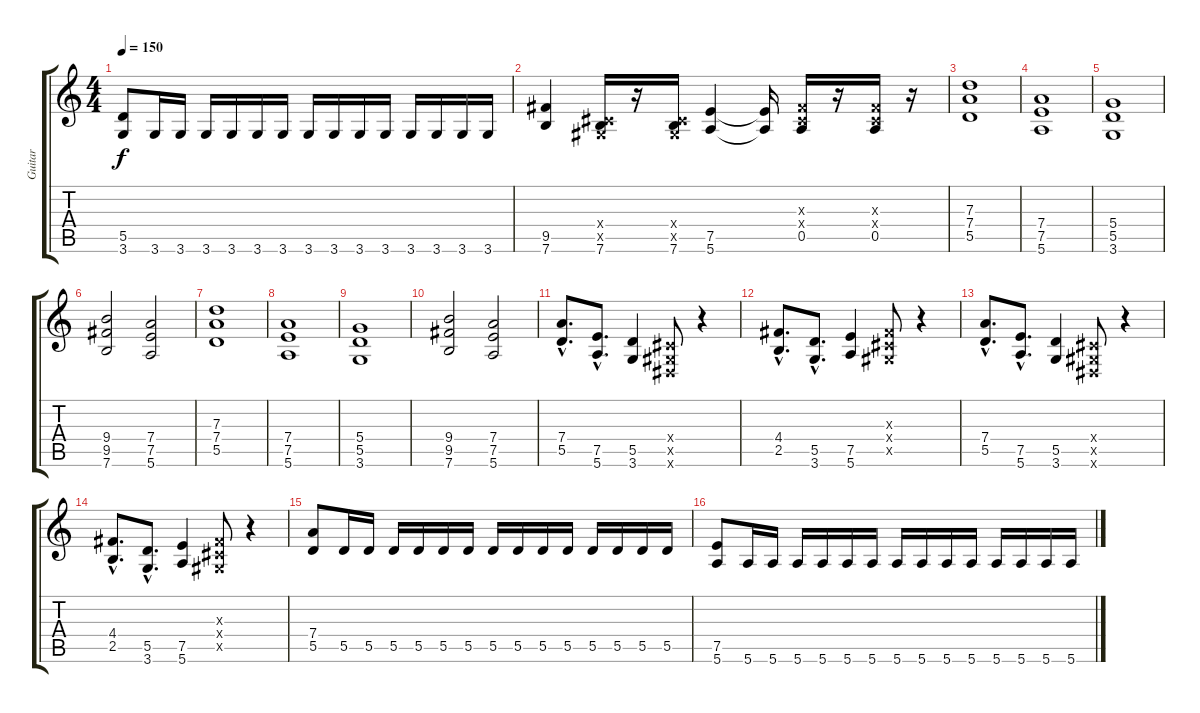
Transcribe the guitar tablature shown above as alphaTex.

\track ("Guitar" "Guitar") {instrument overdrivenguitar}
\staff {score tabs}
\tuning (E4 B3 G3 D3 A2 E2) {hide}
\ts (4 4)
\tempo 150
\clef g2
\ks c
(5.5 3.6).8{dy f} 3.6.16 3.6.16 3.6.16 3.6.16 3.6.16 3.6.16 3.6.16 3.6.16 3.6.16 3.6.16 3.6.16 3.6.16 3.6.16 3.6.16 |
(9.5 7.6).4 (-1.4{x} -1.5{x} 7.6).16 r.16 (-1.4{x} -1.5{x} 7.6).16 (7.5 5.6).4 (7.5{t} 5.6{t}).16 (-1.3{x} -1.4{x} 0.5).16 r.16 (-1.3{x} -1.4{x} 0.5).16 r.16 |
(7.3 7.4 5.5).1 |
(7.4 7.5 5.6).1 |
(5.4 5.5 3.6).1 |
(9.4 9.5 7.6).2 (7.4 7.5 5.6).2 |
(7.3 7.4 5.5).1 |
(7.4 7.5 5.6).1 |
(5.4 5.5 3.6).1 |
(9.4 9.5 7.6).2 (7.4 7.5 5.6).2 |
(7.4{hac} 5.5{hac}).8{d} (7.5{hac} 5.6{hac}).8{d} (5.5 3.6).4 (-1.4{x} -1.5{x} -1.6{x}).8 r.4 |
(4.4{hac} 2.5{hac}).8{d} (5.5{hac} 3.6{hac}).8{d} (7.5 5.6).4 (-1.3{x} -1.4{x} -1.5{x}).8 r.4 |
(7.4{hac} 5.5{hac}).8{d} (7.5{hac} 5.6{hac}).8{d} (5.5 3.6).4 (-1.4{x} -1.5{x} -1.6{x}).8 r.4 |
(4.4{hac} 2.5{hac}).8{d} (5.5{hac} 3.6{hac}).8{d} (7.5 5.6).4 (-1.3{x} -1.4{x} -1.5{x}).8 r.4 |
(7.4 5.5).8 5.5.16 5.5.16 5.5.16 5.5.16 5.5.16 5.5.16 5.5.16 5.5.16 5.5.16 5.5.16 5.5.16 5.5.16 5.5.16 5.5.16 |
(7.5 5.6).8 5.6.16 5.6.16 5.6.16 5.6.16 5.6.16 5.6.16 5.6.16 5.6.16 5.6.16 5.6.16 5.6.16 5.6.16 5.6.16 5.6.16
